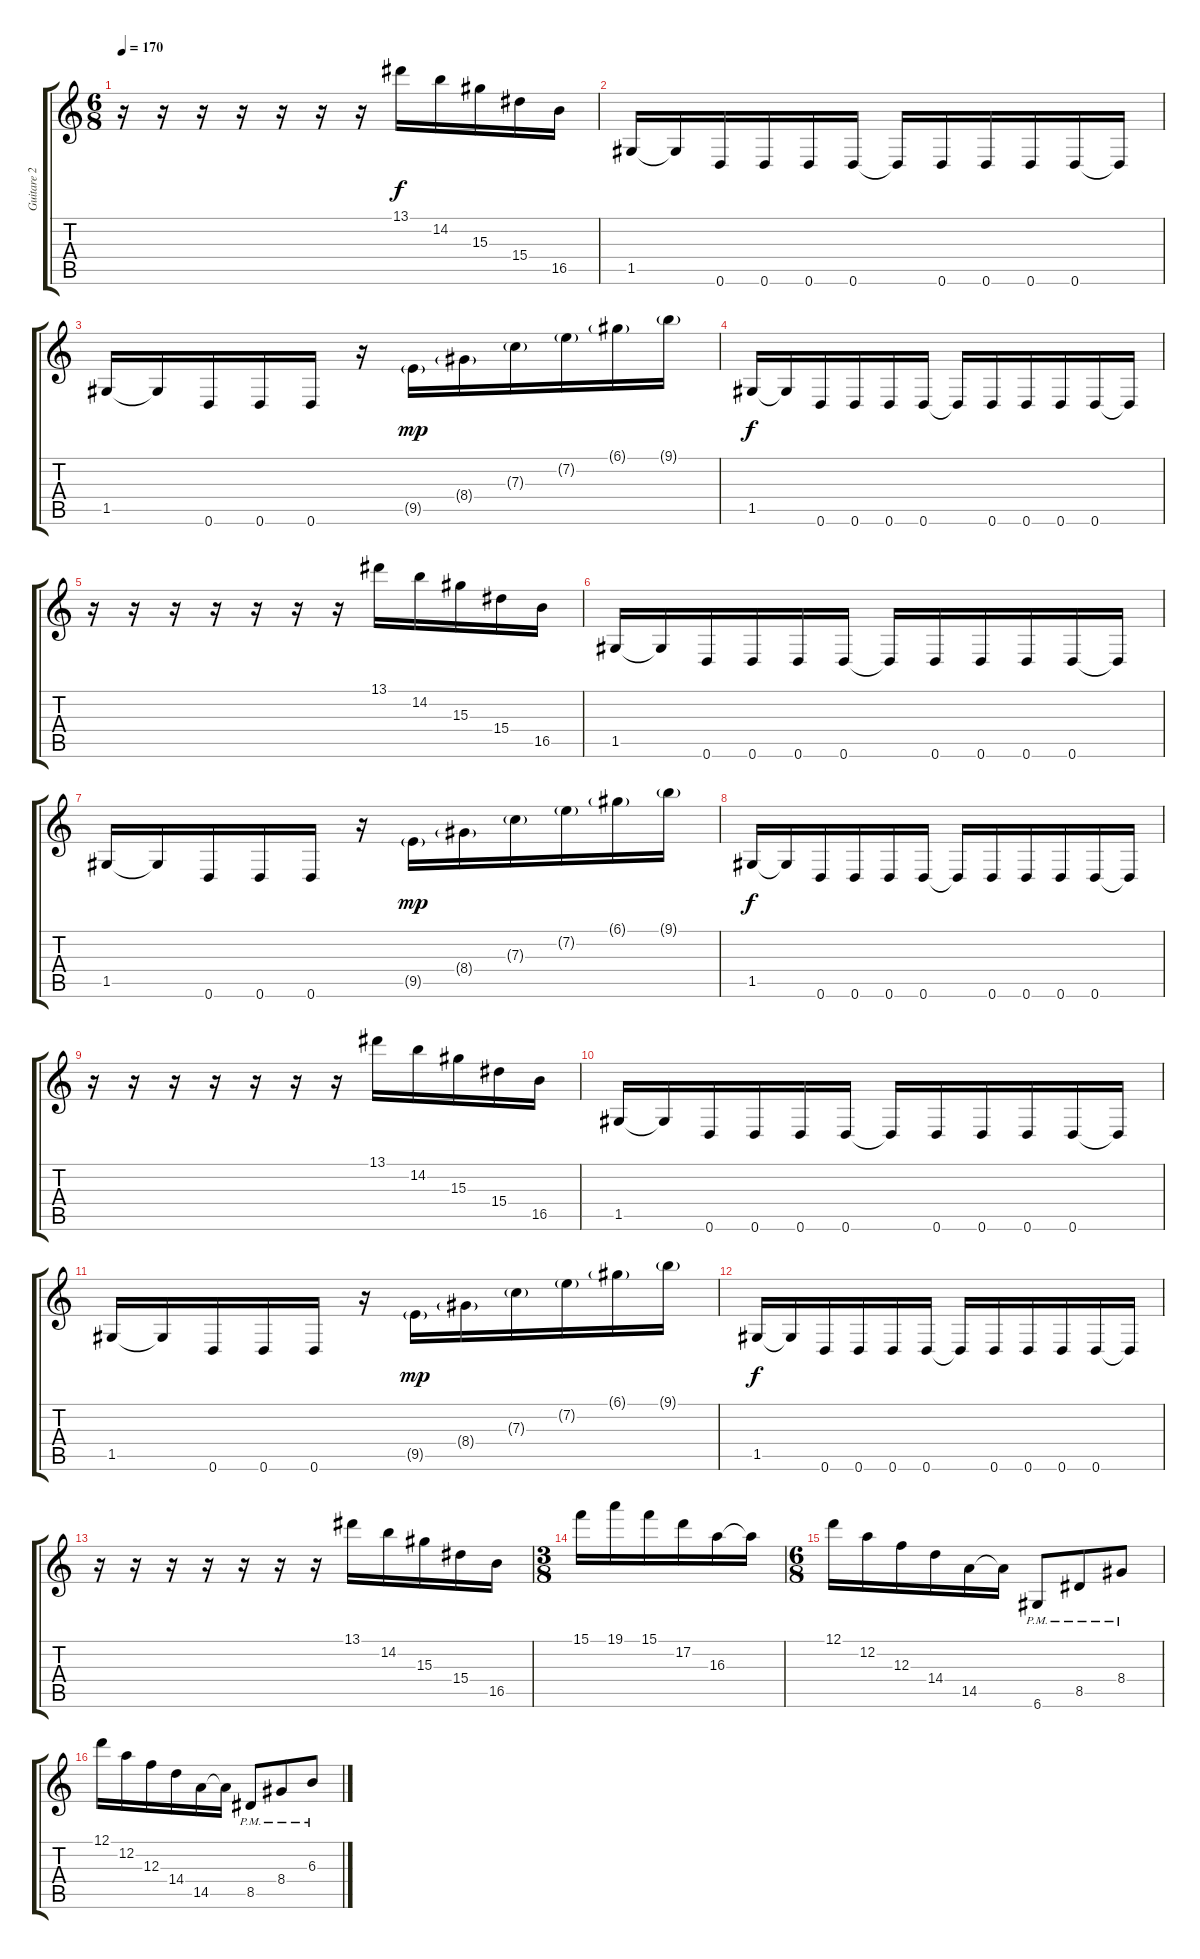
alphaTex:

\track ("Guitare 2" "Guitare 2") {instrument distortionguitar}
\staff {score tabs}
\tuning (D4 A3 F3 C3 G2 D2) {hide}
\ts (6 8)
\tempo 170
\clef g2
\ks c
r.16{dy f} r.16 r.16 r.16 r.16 r.16 r.16 13.1.16 14.2.16 15.3.16 15.4.16 16.5.16 |
1.5.16 1.5{t}.16 0.6.16 0.6.16 0.6.16 0.6.16 0.6{t}.16 0.6.16 0.6.16 0.6.16 0.6.16 0.6{t}.16 |
1.5.16 1.5{t}.16 0.6.16 0.6.16 0.6.16 r.16 9.5{g}.16{dy mp} 8.4{g}.16 7.3{g}.16 7.2{g}.16 6.1{g}.16 9.1{g}.16 |
1.5.16{dy f} 1.5{t}.16 0.6.16 0.6.16 0.6.16 0.6.16 0.6{t}.16 0.6.16 0.6.16 0.6.16 0.6.16 0.6{t}.16 |
r.16 r.16 r.16 r.16 r.16 r.16 r.16 13.1.16 14.2.16 15.3.16 15.4.16 16.5.16 |
1.5.16 1.5{t}.16 0.6.16 0.6.16 0.6.16 0.6.16 0.6{t}.16 0.6.16 0.6.16 0.6.16 0.6.16 0.6{t}.16 |
1.5.16 1.5{t}.16 0.6.16 0.6.16 0.6.16 r.16 9.5{g}.16{dy mp} 8.4{g}.16 7.3{g}.16 7.2{g}.16 6.1{g}.16 9.1{g}.16 |
1.5.16{dy f} 1.5{t}.16 0.6.16 0.6.16 0.6.16 0.6.16 0.6{t}.16 0.6.16 0.6.16 0.6.16 0.6.16 0.6{t}.16 |
r.16 r.16 r.16 r.16 r.16 r.16 r.16 13.1.16 14.2.16 15.3.16 15.4.16 16.5.16 |
1.5.16 1.5{t}.16 0.6.16 0.6.16 0.6.16 0.6.16 0.6{t}.16 0.6.16 0.6.16 0.6.16 0.6.16 0.6{t}.16 |
1.5.16 1.5{t}.16 0.6.16 0.6.16 0.6.16 r.16 9.5{g}.16{dy mp} 8.4{g}.16 7.3{g}.16 7.2{g}.16 6.1{g}.16 9.1{g}.16 |
1.5.16{dy f} 1.5{t}.16 0.6.16 0.6.16 0.6.16 0.6.16 0.6{t}.16 0.6.16 0.6.16 0.6.16 0.6.16 0.6{t}.16 |
r.16 r.16 r.16 r.16 r.16 r.16 r.16 13.1.16 14.2.16 15.3.16 15.4.16 16.5.16 |
\ts (3 8)
15.1.16 19.1.16 15.1.16 17.2.16 16.3.16 16.3{t}.16 |
\ts (6 8)
12.1.16 12.2.16 12.3.16 14.4.16 14.5.16 14.5{t}.16 6.6{pm}.8 8.5{pm}.8 8.4{pm}.8 |
12.1.16 12.2.16 12.3.16 14.4.16 14.5.16 14.5{t}.16 8.5{pm}.8 8.4{pm}.8 6.3{pm}.8
